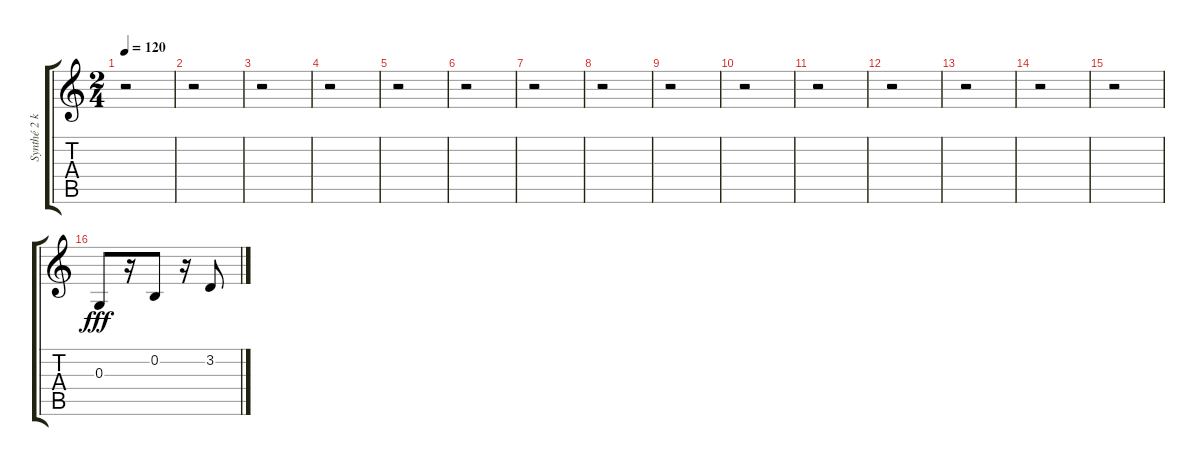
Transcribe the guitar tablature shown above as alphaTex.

\track ("Synthé 2 kojote" "Synthé 2 k") {instrument brasssection}
\staff {score tabs}
\tuning (E4 B3 G3 D3 A2 E2) {hide}
\ts (2 4)
\tempo 120
\clef g2
\ks c
r.2{dy f} |
r.2 |
r.2 |
r.2 |
r.2 |
r.2 |
r.2 |
r.2 |
r.2 |
r.2 |
r.2 |
r.2 |
r.2 |
r.2 |
r.2 |
0.3.8{dy fff} r.16 0.2.8 r.16 3.2.8
